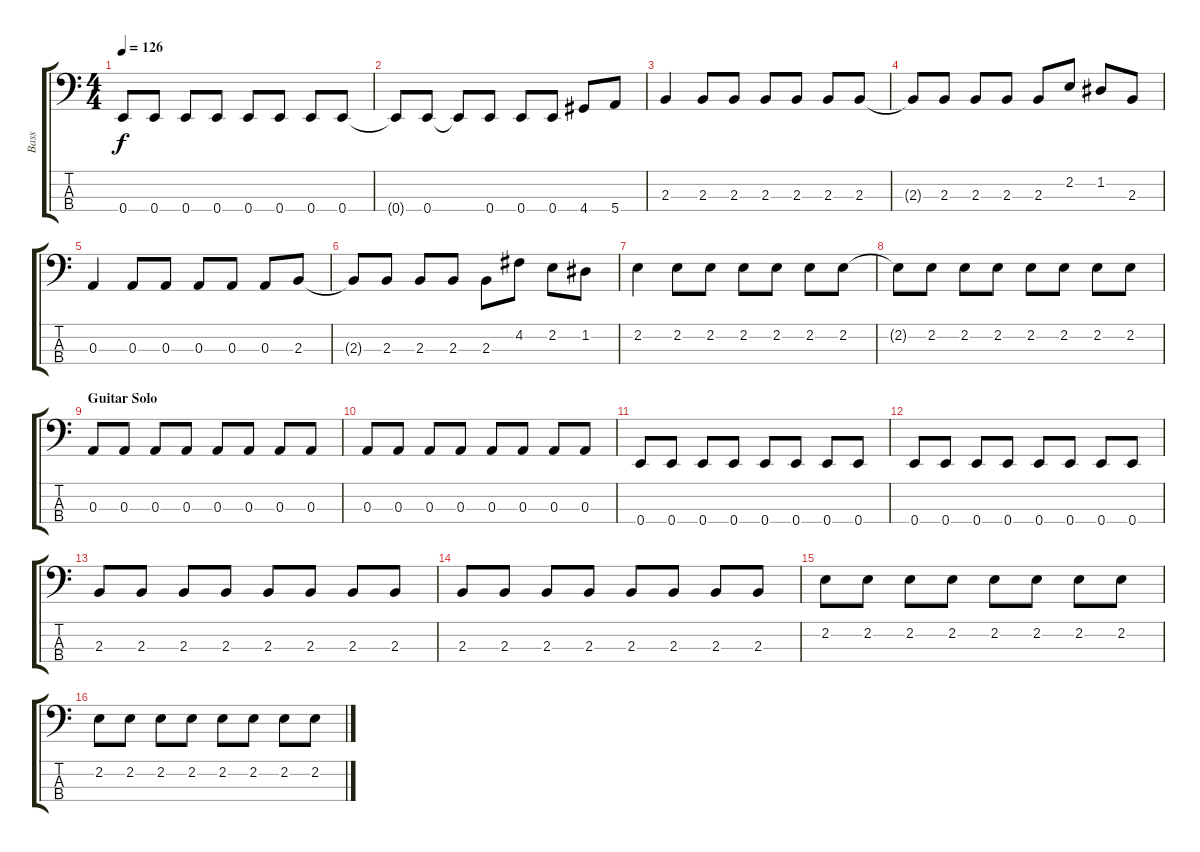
\track ("Bass" "Bass") {instrument electricbassfinger}
\staff {score tabs}
\tuning (G2 D2 A1 E1) {hide}
\ts (4 4)
\tempo 126
\clef f4
\ks c
0.4.8{dy f} 0.4.8 0.4.8 0.4.8 0.4.8 0.4.8 0.4.8 0.4.8 |
0.4{t}.8 0.4.8 0.4{t}.8 0.4.8 0.4.8 0.4.8 4.4.8 5.4.8 |
2.3.4 2.3.8 2.3.8 2.3.8 2.3.8 2.3.8 2.3.8 |
2.3{t}.8 2.3.8 2.3.8 2.3.8 2.3.8 2.2.8 1.2.8 2.3.8 |
0.3.4 0.3.8 0.3.8 0.3.8 0.3.8 0.3.8 2.3.8 |
2.3{t}.8 2.3.8 2.3.8 2.3.8 2.3.8 4.2.8 2.2.8 1.2.8 |
2.2.4 2.2.8 2.2.8 2.2.8 2.2.8 2.2.8 2.2.8 |
2.2{t}.8 2.2.8 2.2.8 2.2.8 2.2.8 2.2.8 2.2.8 2.2.8 |
\section ("" "Guitar Solo")
0.3.8 0.3.8 0.3.8 0.3.8 0.3.8 0.3.8 0.3.8 0.3.8 |
0.3.8 0.3.8 0.3.8 0.3.8 0.3.8 0.3.8 0.3.8 0.3.8 |
0.4.8 0.4.8 0.4.8 0.4.8 0.4.8 0.4.8 0.4.8 0.4.8 |
0.4.8 0.4.8 0.4.8 0.4.8 0.4.8 0.4.8 0.4.8 0.4.8 |
2.3.8 2.3.8 2.3.8 2.3.8 2.3.8 2.3.8 2.3.8 2.3.8 |
2.3.8 2.3.8 2.3.8 2.3.8 2.3.8 2.3.8 2.3.8 2.3.8 |
2.2.8 2.2.8 2.2.8 2.2.8 2.2.8 2.2.8 2.2.8 2.2.8 |
2.2.8 2.2.8 2.2.8 2.2.8 2.2.8 2.2.8 2.2.8 2.2.8
